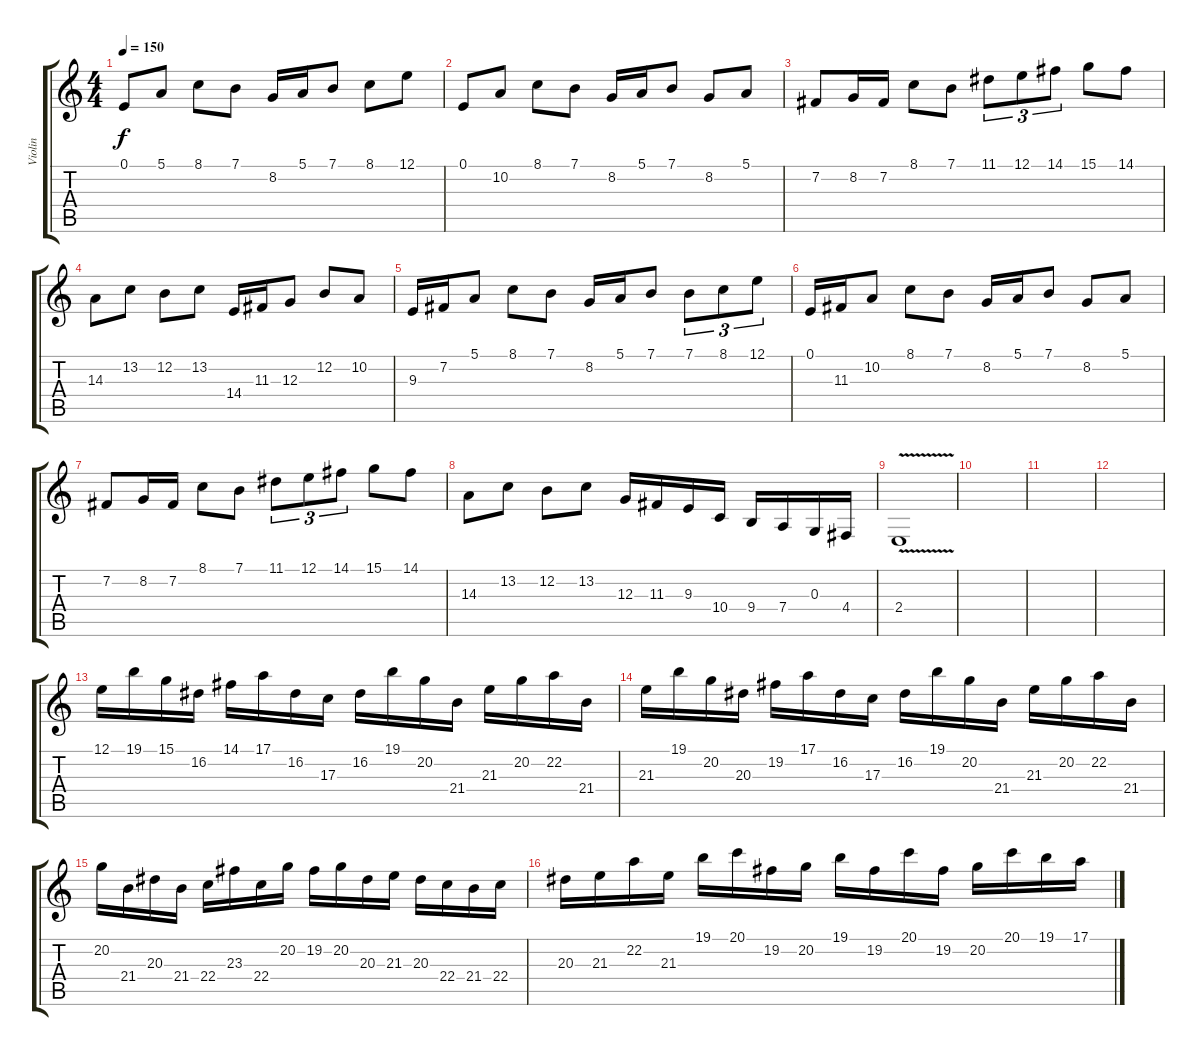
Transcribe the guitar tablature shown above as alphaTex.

\track ("Violin" "Violin") {instrument violin}
\staff {score tabs}
\tuning (E4 B3 G3 D3 A2 E2) {hide}
\ts (4 4)
\tempo 150
\clef g2
\ks c
0.1.8{dy f} 5.1.8 8.1.8 7.1.8 8.2.16 5.1.16 7.1.8 8.1.8 12.1.8 |
0.1.8 10.2.8 8.1.8 7.1.8 8.2.16 5.1.16 7.1.8 8.2.8 5.1.8 |
7.2.8 8.2.16 7.2.16 8.1.8 7.1.8 11.1.8{tu (3 2)} 12.1.8{tu (3 2)} 14.1.8{tu (3 2)} 15.1.8 14.1.8 |
14.3.8 13.2.8 12.2.8 13.2.8 14.4.16 11.3.16 12.3.8 12.2.8 10.2.8 |
9.3.16 7.2.16 5.1.8 8.1.8 7.1.8 8.2.16 5.1.16 7.1.8 7.1.8{tu (3 2)} 8.1.8{tu (3 2)} 12.1.8{tu (3 2)} |
0.1.16 11.3.16 10.2.8 8.1.8 7.1.8 8.2.16 5.1.16 7.1.8 8.2.8 5.1.8 |
7.2.8 8.2.16 7.2.16 8.1.8 7.1.8 11.1.8{tu (3 2)} 12.1.8{tu (3 2)} 14.1.8{tu (3 2)} 15.1.8 14.1.8 |
14.3.8 13.2.8 12.2.8 13.2.8 12.3.16 11.3.16 9.3.16 10.4.16 9.4.16 7.4.16 0.3.16 4.4.16 |
2.4{v}.1 |
|
|
|
12.1.16 19.1.16 15.1.16 16.2.16 14.1.16 17.1.16 16.2.16 17.3.16 16.2.16 19.1.16 20.2.16 21.4.16 21.3.16 20.2.16 22.2.16 21.4.16 |
21.3.16 19.1.16 20.2.16 20.3.16 19.2.16 17.1.16 16.2.16 17.3.16 16.2.16 19.1.16 20.2.16 21.4.16 21.3.16 20.2.16 22.2.16 21.4.16 |
20.2.16 21.4.16 20.3.16 21.4.16 22.4.16 23.3.16 22.4.16 20.2.16 19.2.16 20.2.16 20.3.16 21.3.16 20.3.16 22.4.16 21.4.16 22.4.16 |
20.3.16 21.3.16 22.2.16 21.3.16 19.1.16 20.1.16 19.2.16 20.2.16 19.1.16 19.2.16 20.1.16 19.2.16 20.2.16 20.1.16 19.1.16 17.1.16
